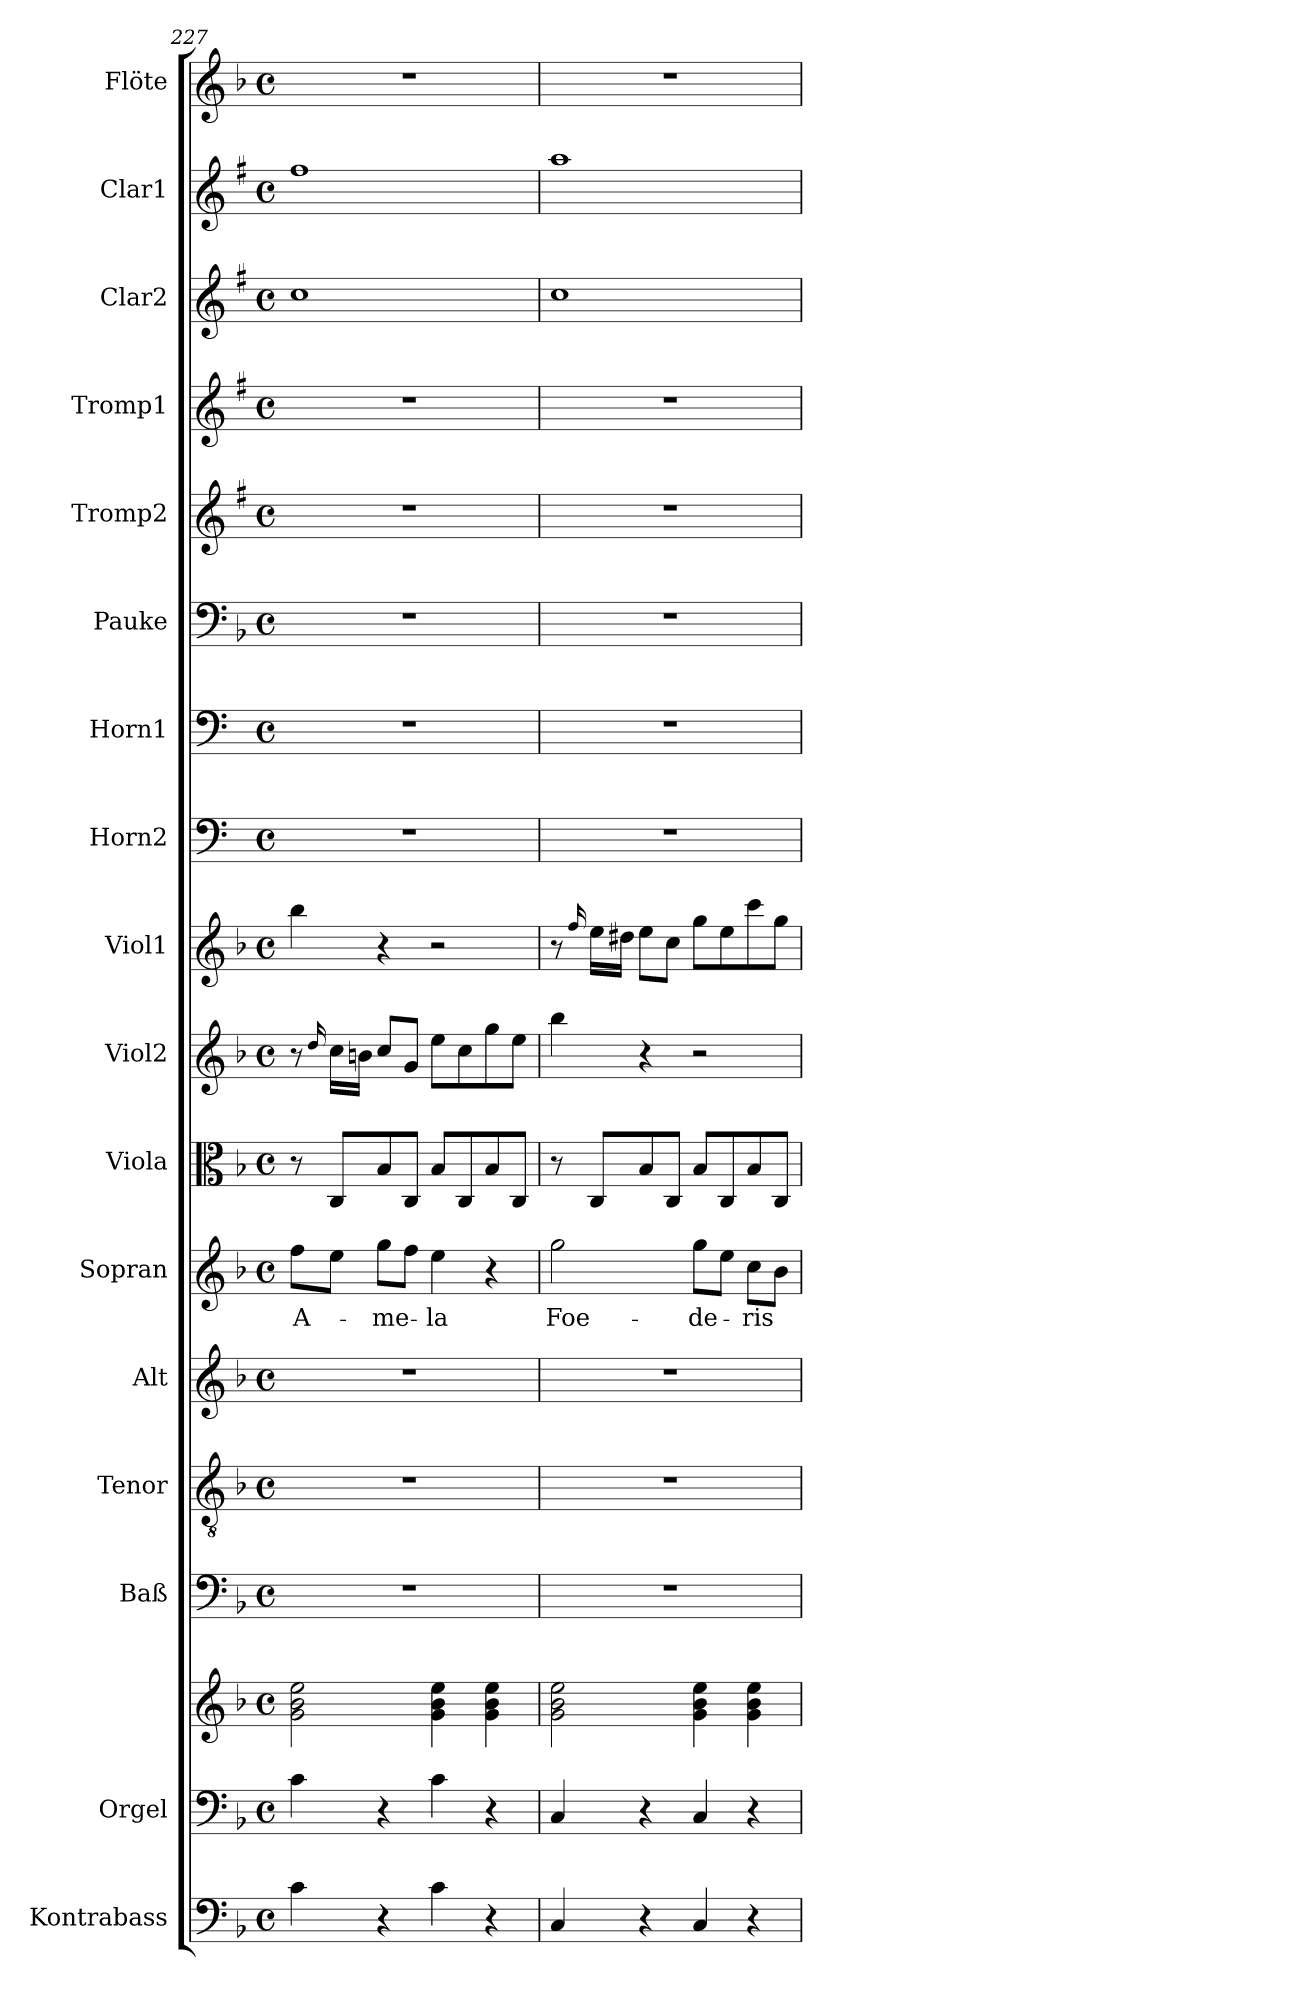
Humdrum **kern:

**kern	**kern	**kern	**kern	**kern	**kern	**kern	**text	**kern	**kern	**kern	**kern	**kern	**kern	**kern	**kern	**kern	**kern	**kern
*part17	*part16	*part16	*part15	*part14	*part13	*part12	*part12	*part11	*part10	*part9	*part8	*part7	*part6	*part5	*part4	*part3	*part2	*part1
*staff18	*staff17	*staff16	*staff15	*staff14	*staff13	*staff12	*staff12	*staff11	*staff10	*staff9	*staff8	*staff7	*staff6	*staff5	*staff4	*staff3	*staff2	*staff1
*I"Kontrabass	*I"Orgel	*	*I"Baß	*I"Tenor	*I"Alt	*I"Sopran	*	*I"Viola	*I"Viol2	*I"Viol1	*I"Horn2	*I"Horn1	*I"Pauke	*I"Tromp2	*I"Tromp1	*I"Clar2	*I"Clar1	*I"Flöte
*I'Kb	*	*	*I'B	*I'T	*I'A	*I'S	*	*I'Vla	*I'Vl2	*I'Vl1	*I'Hr2	*I'Hr1	*I'Pk	*I'Tr2	*I'Tr1	*I'Cl2	*I'Cl1	*I'Fl
*clefF4	*clefF4	*clefG2	*clefF4	*clefGv2	*clefG2	*clefG2	*	*clefC3	*clefG2	*clefG2	*clefF4	*clefF4	*clefF4	*clefG2	*clefG2	*clefG2	*clefG2	*clefG2
*ITrd7c12	*	*	*	*	*	*	*	*	*	*	*ITrd4c7	*ITrd4c7	*	*ITrd1c2	*ITrd1c2	*ITrd1c2	*ITrd1c2	*
*k[b-]	*k[b-]	*k[b-]	*k[b-]	*k[b-]	*k[b-]	*k[b-]	*	*k[b-]	*k[b-]	*k[b-]	*k[b-]	*k[b-]	*k[b-]	*k[b-]	*k[b-]	*k[b-]	*k[b-]	*k[b-]
*F:	*F:	*F:	*F:	*F:	*F:	*F:	*	*F:	*F:	*F:	*F:	*F:	*F:	*F:	*F:	*F:	*F:	*F:
*M4/4	*M4/4	*M4/4	*M4/4	*M4/4	*M4/4	*M4/4	*	*M4/4	*M4/4	*M4/4	*M4/4	*M4/4	*M4/4	*M4/4	*M4/4	*M4/4	*M4/4	*M4/4
*met(c)	*met(c)	*met(c)	*met(c)	*met(c)	*met(c)	*met(c)	*	*met(c)	*met(c)	*met(c)	*met(c)	*met(c)	*met(c)	*met(c)	*met(c)	*met(c)	*met(c)	*met(c)
=227	=227	=227	=227	=227	=227	=227	=227	=227	=227	=227	=227	=227	=227	=227	=227	=227	=227	=227
!	!	!	!	!	!	!	!LO:LY:b	!	!	!	!	!	!	!	!	!	!	!
4C\	4c\	2g\ 2b-\ 2ee\	1r	1r	1r	8ff\L	A-	8r	8r	4bb-\	1r	1r	1r	1r	1r	1b-	1ee	1r
.	.	.	.	.	.	.	.	.	16qqdd/	.	.	.	.	.	.	.	.	.
.	.	.	.	.	.	8ee\J	.	8C/L	16cc\LL	.	.	.	.	.	.	.	.	.
.	.	.	.	.	.	.	.	.	16bn\JJ	.	.	.	.	.	.	.	.	.
!	!	!	!	!	!	!	!LO:LY:b	!	!	!	!	!	!	!	!	!	!	!
4r	4r	.	.	.	.	8gg\L	-me-	8B-/	8cc/L	4r	.	.	.	.	.	.	.	.
.	.	.	.	.	.	8ff\J	.	8C/J	8g/J	.	.	.	.	.	.	.	.	.
!	!	!	!	!	!	!	!LO:LY:b	!	!	!	!	!	!	!	!	!	!	!
4C\	4c\	4g\ 4b-\ 4ee\	.	.	.	4ee\	-la	8B-/L	8ee\L	2r	.	.	.	.	.	.	.	.
.	.	.	.	.	.	.	.	8C/	8cc\	.	.	.	.	.	.	.	.	.
4r	4r	4g\ 4b-\ 4ee\	.	.	.	4r	.	8B-/	8gg\	.	.	.	.	.	.	.	.	.
.	.	.	.	.	.	.	.	8C/J	8ee\J	.	.	.	.	.	.	.	.	.
=228	=228	=228	=228	=228	=228	=228	=228	=228	=228	=228	=228	=228	=228	=228	=228	=228	=228	=228
!	!	!	!	!	!	!	!LO:LY:b	!	!	!	!	!	!	!	!	!	!	!
4CC/	4C/	2g\ 2b-\ 2ee\	1r	1r	1r	2gg\	Foe-	8r	4bb-\	8r	1r	1r	1r	1r	1r	1b-	1gg	1r
.	.	.	.	.	.	.	.	.	.	16qqff/	.	.	.	.	.	.	.	.
.	.	.	.	.	.	.	.	8C/L	.	16ee\LL	.	.	.	.	.	.	.	.
.	.	.	.	.	.	.	.	.	.	16dd#X\JJ	.	.	.	.	.	.	.	.
4r	4r	.	.	.	.	.	.	8B-/	4r	8ee\L	.	.	.	.	.	.	.	.
.	.	.	.	.	.	.	.	8C/J	.	8cc\J	.	.	.	.	.	.	.	.
!	!	!	!	!	!	!	!LO:LY:b	!	!	!	!	!	!	!	!	!	!	!
4CC/	4C/	4g\ 4b-\ 4ee\	.	.	.	8gg\L	-de-	8B-/L	2r	8gg\L	.	.	.	.	.	.	.	.
.	.	.	.	.	.	8ee\J	.	8C/	.	8ee\	.	.	.	.	.	.	.	.
!	!	!	!	!	!	!	!LO:LY:b	!	!	!	!	!	!	!	!	!	!	!
4r	4r	4g\ 4b-\ 4ee\	.	.	.	8cc\L	-ris	8B-/	.	8ccc\	.	.	.	.	.	.	.	.
.	.	.	.	.	.	8b-\J	.	8C/J	.	8gg\J	.	.	.	.	.	.	.	.
=	=	=	=	=	=	=	=	=	=	=	=	=	=	=	=	=	=	=
*-	*-	*-	*-	*-	*-	*-	*-	*-	*-	*-	*-	*-	*-	*-	*-	*-	*-	*-
